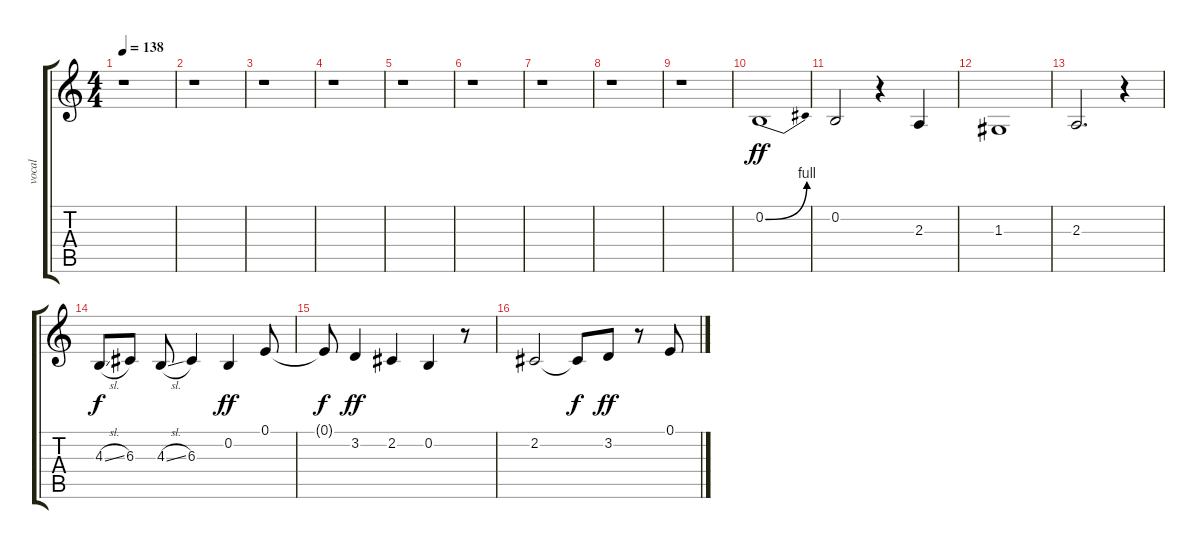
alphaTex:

\track ("vocal" "vocal") {instrument altosax}
\staff {score tabs}
\tuning (E4 B3 G3 D3 A2 E2) {hide}
\ts (4 4)
\tempo 138
\clef g2
\ks c
r.1{dy f} |
r.1 |
r.1 |
r.1 |
r.1 |
r.1 |
r.1 |
r.1 |
r.1 |
0.2{be (bend 0 0 60 4)}.1{dy ff} |
0.2.2 r.4 2.3.4 |
1.3.1 |
2.3.2{d} r.4 |
4.3{sl}.8{dy f} 6.3.8 4.3{sl}.8 6.3.4 0.2.4{dy ff} 0.1.8 |
0.1{t}.8{dy f} 3.2.4{dy ff} 2.2.4 0.2.4 r.8 |
2.2.2 2.2{t}.8{dy f} 3.2.8{dy ff} r.8 0.1.8
